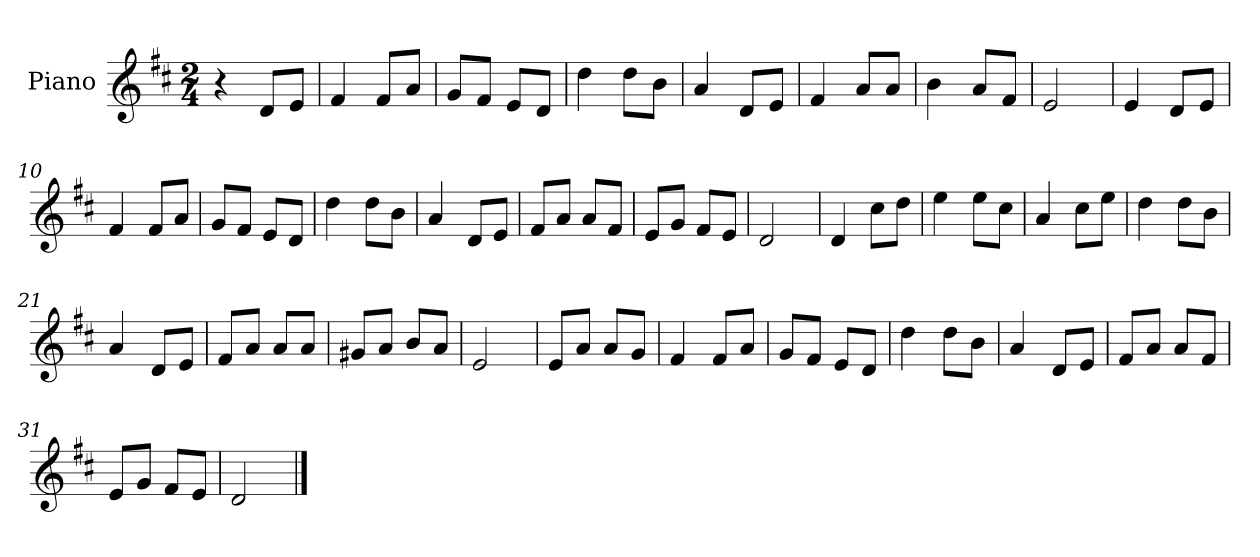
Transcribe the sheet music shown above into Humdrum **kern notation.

**kern
*part1
*staff1
*I"Piano
*I'Pno
*clefG2
*k[f#c#]
*M2/4
=1
4r
8d/L
8e/J
=2
4f#/
8f#/L
8a/J
=3
8g/L
8f#/J
8e/L
8d/J
=4
4dd\
8dd\L
8b\J
=5
4a/
8d/L
8e/J
=6
4f#/
8a/L
8a/J
=7
4b\
8a/L
8f#/J
=8
2e/
=9
4e/
8d/L
8e/J
=10
4f#/
8f#/L
8a/J
=11
8g/L
8f#/J
8e/L
8d/J
=12
4dd\
8dd\L
8b\J
=13
4a/
8d/L
8e/J
=14
8f#/L
8a/J
8a/L
8f#/J
=15
8e/L
8g/J
8f#/L
8e/J
=16
2d/
=17
4d/
8cc#\L
8dd\J
=18
4ee\
8ee\L
8cc#\J
=19
4a/
8cc#\L
8ee\J
=20
4dd\
8dd\L
8b\J
=21
4a/
8d/L
8e/J
=22
8f#/L
8a/J
8a/L
8a/J
=23
8g#X/L
8a/J
8b/L
8a/J
=24
2e/
=25
8e/L
8a/J
8a/L
8g/J
=26
4f#/
8f#/L
8a/J
=27
8g/L
8f#/J
8e/L
8d/J
=28
4dd\
8dd\L
8b\J
=29
4a/
8d/L
8e/J
=30
8f#/L
8a/J
8a/L
8f#/J
=31
8e/L
8g/J
8f#/L
8e/J
=32
2d/
==
*-
